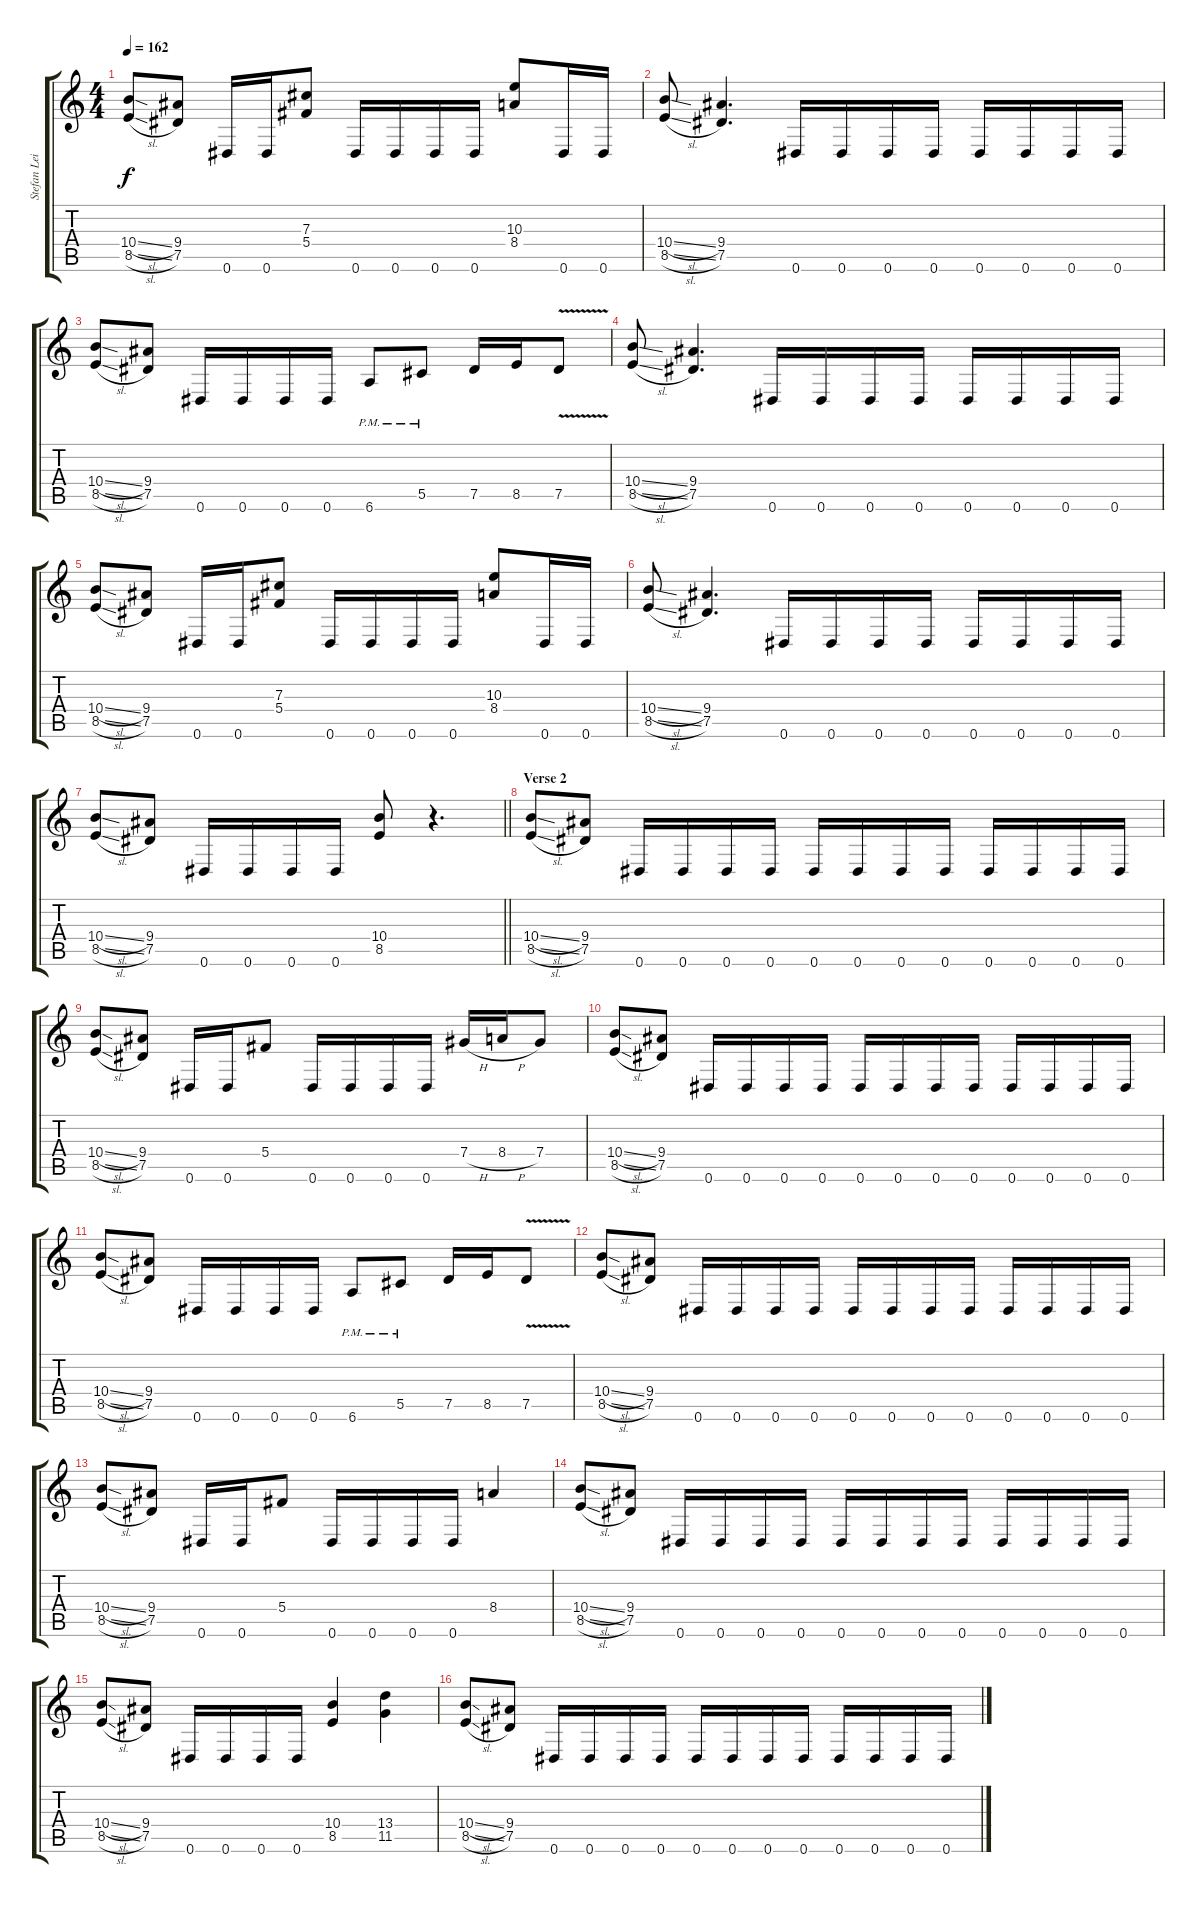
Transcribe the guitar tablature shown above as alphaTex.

\track ("Stefan Leibing" "Stefan Lei") {instrument distortionguitar}
\staff {score tabs}
\tuning (Eb4 Bb3 Gb3 Db3 Ab2 Eb2) {hide}
\ts (4 4)
\tempo 162
\clef g2
\ks c
(10.4{sl} 8.5{sl}).8{dy f} (9.4 7.5).8 0.6.16 0.6.16 (7.3 5.4).8 0.6.16 0.6.16 0.6.16 0.6.16 (10.3 8.4).8 0.6.16 0.6.16 |
(10.4{sl} 8.5{sl}).8 (9.4 7.5).4{d} 0.6.16 0.6.16 0.6.16 0.6.16 0.6.16 0.6.16 0.6.16 0.6.16 |
(10.4{sl} 8.5{sl}).8 (9.4 7.5).8 0.6.16 0.6.16 0.6.16 0.6.16 6.6{pm}.8 5.5{pm}.8 7.5.16 8.5.16 7.5{v}.8 |
(10.4{sl} 8.5{sl}).8 (9.4 7.5).4{d} 0.6.16 0.6.16 0.6.16 0.6.16 0.6.16 0.6.16 0.6.16 0.6.16 |
(10.4{sl} 8.5{sl}).8 (9.4 7.5).8 0.6.16 0.6.16 (7.3 5.4).8 0.6.16 0.6.16 0.6.16 0.6.16 (10.3 8.4).8 0.6.16 0.6.16 |
(10.4{sl} 8.5{sl}).8 (9.4 7.5).4{d} 0.6.16 0.6.16 0.6.16 0.6.16 0.6.16 0.6.16 0.6.16 0.6.16 |
\barLineRight lightlight
(10.4{sl} 8.5{sl}).8 (9.4 7.5).8 0.6.16 0.6.16 0.6.16 0.6.16 (10.4 8.5).8 r.4{d} |
\section ("" "Verse 2")
(10.4{sl} 8.5{sl}).8 (9.4 7.5).8 0.6.16 0.6.16 0.6.16 0.6.16 0.6.16 0.6.16 0.6.16 0.6.16 0.6.16 0.6.16 0.6.16 0.6.16 |
(10.4{sl} 8.5{sl}).8 (9.4 7.5).8 0.6.16 0.6.16 5.4.8 0.6.16 0.6.16 0.6.16 0.6.16 7.4{h}.16 8.4{h}.16 7.4.8 |
(10.4{sl} 8.5{sl}).8 (9.4 7.5).8 0.6.16 0.6.16 0.6.16 0.6.16 0.6.16 0.6.16 0.6.16 0.6.16 0.6.16 0.6.16 0.6.16 0.6.16 |
(10.4{sl} 8.5{sl}).8 (9.4 7.5).8 0.6.16 0.6.16 0.6.16 0.6.16 6.6{pm}.8 5.5{pm}.8 7.5.16 8.5.16 7.5{v}.8 |
(10.4{sl} 8.5{sl}).8 (9.4 7.5).8 0.6.16 0.6.16 0.6.16 0.6.16 0.6.16 0.6.16 0.6.16 0.6.16 0.6.16 0.6.16 0.6.16 0.6.16 |
(10.4{sl} 8.5{sl}).8 (9.4 7.5).8 0.6.16 0.6.16 5.4.8 0.6.16 0.6.16 0.6.16 0.6.16 8.4.4 |
(10.4{sl} 8.5{sl}).8 (9.4 7.5).8 0.6.16 0.6.16 0.6.16 0.6.16 0.6.16 0.6.16 0.6.16 0.6.16 0.6.16 0.6.16 0.6.16 0.6.16 |
(10.4{sl} 8.5{sl}).8 (9.4 7.5).8 0.6.16 0.6.16 0.6.16 0.6.16 (10.4 8.5).4 (13.4 11.5).4 |
(10.4{sl} 8.5{sl}).8 (9.4 7.5).8 0.6.16 0.6.16 0.6.16 0.6.16 0.6.16 0.6.16 0.6.16 0.6.16 0.6.16 0.6.16 0.6.16 0.6.16
